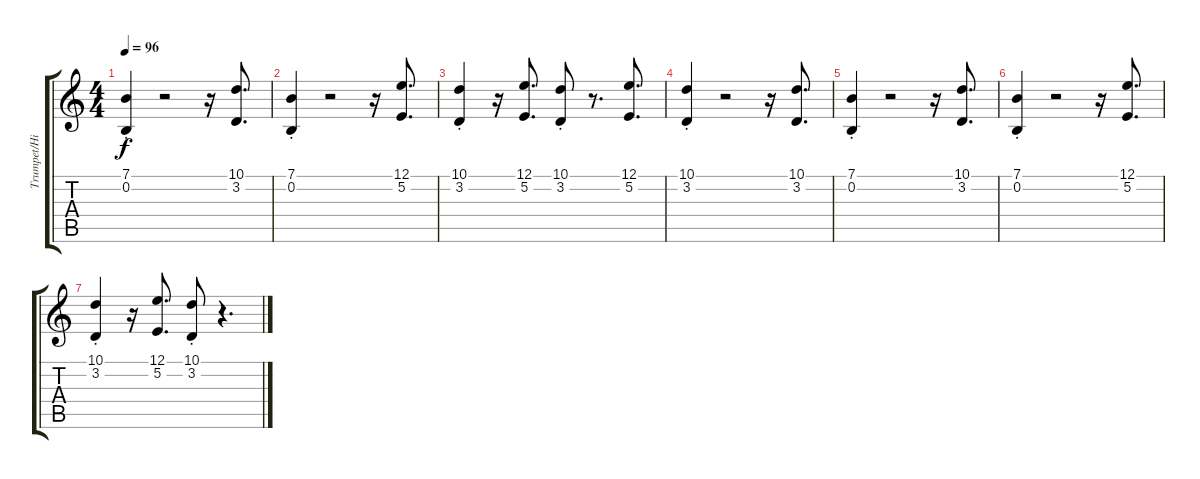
\track ("Trumpet/High Brass" "Trumpet/Hi") {instrument trumpet}
\staff {score tabs}
\tuning (E4 B3 G3 D3 A2 E2) {hide}
\ts (4 4)
\tempo 96
\clef g2
\ks c
(7.1{st} 0.2{st}).4{dy f} r.2 r.16 (10.1 3.2).8{d} |
(7.1{st} 0.2{st}).4 r.2 r.16 (12.1 5.2).8{d} |
(10.1{st} 3.2{st}).4 r.16 (12.1 5.2).8{d} (10.1{st} 3.2{st}).8 r.8{d} (12.1 5.2).8{d} |
(10.1{st} 3.2{st}).4 r.2 r.16 (10.1 3.2).8{d} |
(7.1{st} 0.2{st}).4 r.2 r.16 (10.1 3.2).8{d} |
(7.1{st} 0.2{st}).4 r.2 r.16 (12.1 5.2).8{d} |
(10.1{st} 3.2{st}).4 r.16 (12.1 5.2).8{d} (10.1{st} 3.2{st}).8 r.4{d}
